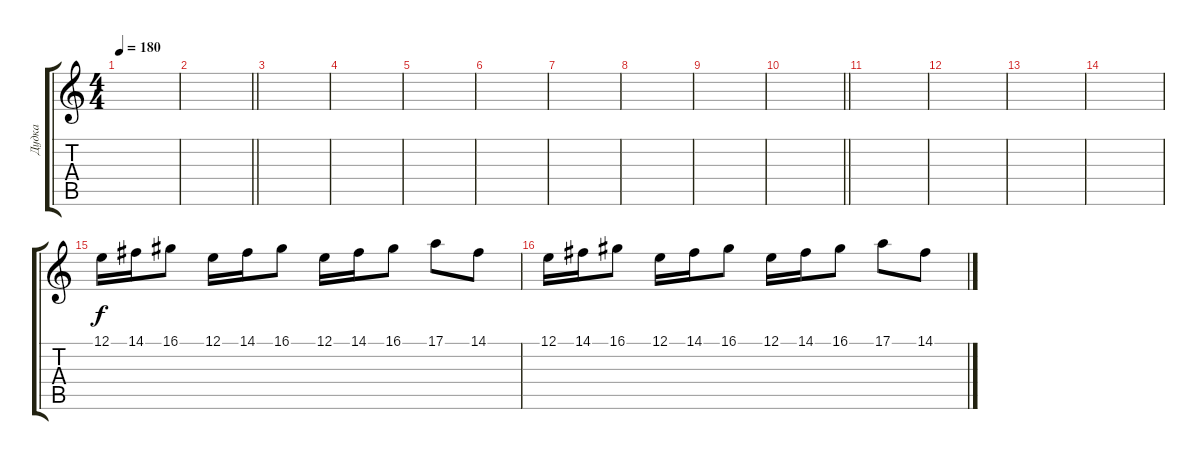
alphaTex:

\track ("Дудка" "Дудка") {instrument piccolo}
\staff {score tabs}
\tuning (E4 B3 G3 D3 A2 E2) {hide}
\ts (4 4)
\tempo 180
\clef g2
\ks c
|
\barLineRight lightlight
|
\section ("" "")
|
|
|
|
|
|
|
\barLineRight lightlight
|
\section ("" "")
|
|
|
|
12.1.16 14.1.16 16.1.8 12.1.16 14.1.16 16.1.8 12.1.16 14.1.16 16.1.8 17.1.8 14.1.8 |
12.1.16 14.1.16 16.1.8 12.1.16 14.1.16 16.1.8 12.1.16 14.1.16 16.1.8 17.1.8 14.1.8
